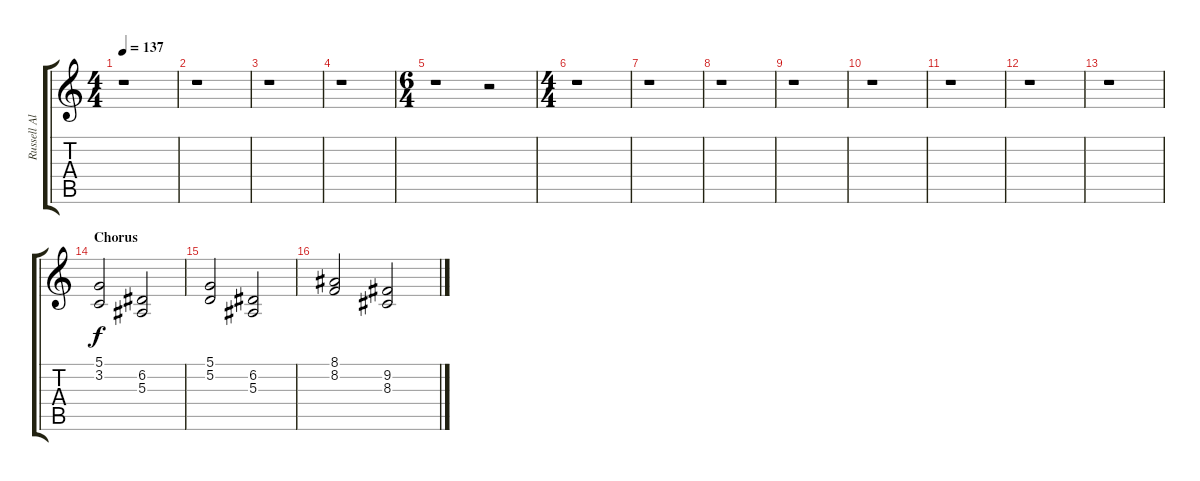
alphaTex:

\track ("Russell Allen" "Russell Al") {instrument stringensemble1}
\staff {score tabs}
\tuning (D4 A3 F3 C3 G2 D2) {hide}
\ts (4 4)
\tempo 137
\clef g2
\ks c
r.1{dy f} |
r.1 |
r.1 |
r.1 |
\ts (6 4)
r.1 r.2 |
\ts (4 4)
r.1 |
r.1 |
r.1 |
r.1 |
r.1 |
r.1 |
r.1 |
r.1 |
\section ("" "Chorus")
(5.1 3.2).2 (6.2 5.3).2 |
(5.1 5.2).2 (6.2 5.3).2 |
(8.1 8.2).2 (9.2 8.3).2
